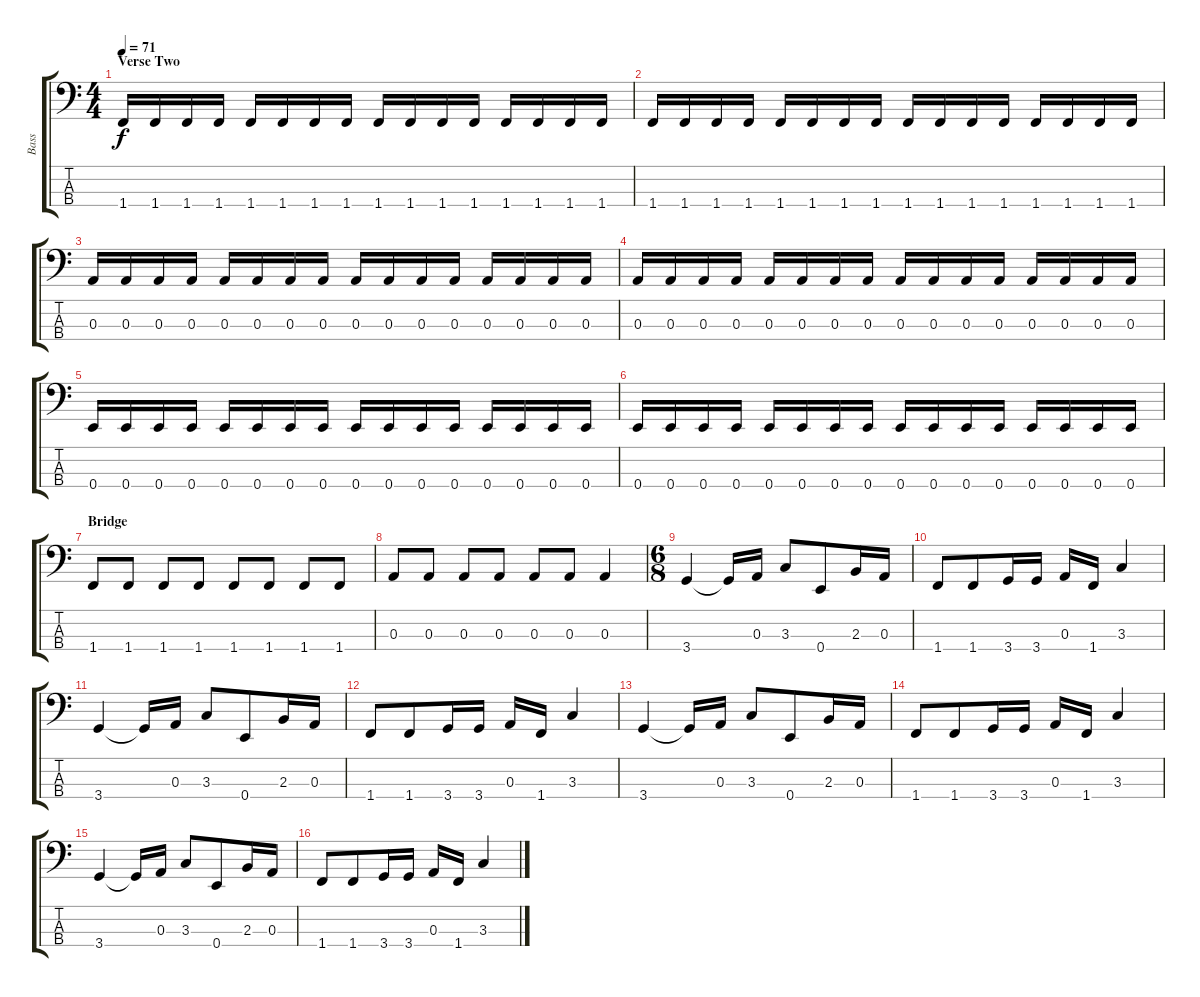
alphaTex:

\track ("Bass" "Bass") {instrument electricbasspick}
\staff {score tabs}
\tuning (G2 D2 A1 E1) {hide}
\ts (4 4)
\section ("" "Verse Two")
\tempo 71
\clef f4
\ks c
1.4.16{dy f} 1.4.16 1.4.16 1.4.16 1.4.16 1.4.16 1.4.16 1.4.16 1.4.16 1.4.16 1.4.16 1.4.16 1.4.16 1.4.16 1.4.16 1.4.16 |
1.4.16 1.4.16 1.4.16 1.4.16 1.4.16 1.4.16 1.4.16 1.4.16 1.4.16 1.4.16 1.4.16 1.4.16 1.4.16 1.4.16 1.4.16 1.4.16 |
0.3.16 0.3.16 0.3.16 0.3.16 0.3.16 0.3.16 0.3.16 0.3.16 0.3.16 0.3.16 0.3.16 0.3.16 0.3.16 0.3.16 0.3.16 0.3.16 |
0.3.16 0.3.16 0.3.16 0.3.16 0.3.16 0.3.16 0.3.16 0.3.16 0.3.16 0.3.16 0.3.16 0.3.16 0.3.16 0.3.16 0.3.16 0.3.16 |
0.4.16 0.4.16 0.4.16 0.4.16 0.4.16 0.4.16 0.4.16 0.4.16 0.4.16 0.4.16 0.4.16 0.4.16 0.4.16 0.4.16 0.4.16 0.4.16 |
0.4.16 0.4.16 0.4.16 0.4.16 0.4.16 0.4.16 0.4.16 0.4.16 0.4.16 0.4.16 0.4.16 0.4.16 0.4.16 0.4.16 0.4.16 0.4.16 |
\section ("" "Bridge")
1.4.8 1.4.8 1.4.8 1.4.8 1.4.8 1.4.8 1.4.8 1.4.8 |
0.3.8 0.3.8 0.3.8 0.3.8 0.3.8 0.3.8 0.3.4 |
\ts (6 8)
3.4.4 3.4{t}.16 0.3.16 3.3.8 0.4.8 2.3.16 0.3.16 |
1.4.8 1.4.8 3.4.16 3.4.16 0.3.16 1.4.16 3.3.4 |
3.4.4 3.4{t}.16 0.3.16 3.3.8 0.4.8 2.3.16 0.3.16 |
1.4.8 1.4.8 3.4.16 3.4.16 0.3.16 1.4.16 3.3.4 |
3.4.4 3.4{t}.16 0.3.16 3.3.8 0.4.8 2.3.16 0.3.16 |
1.4.8 1.4.8 3.4.16 3.4.16 0.3.16 1.4.16 3.3.4 |
3.4.4 3.4{t}.16 0.3.16 3.3.8 0.4.8 2.3.16 0.3.16 |
1.4.8 1.4.8 3.4.16 3.4.16 0.3.16 1.4.16 3.3.4
